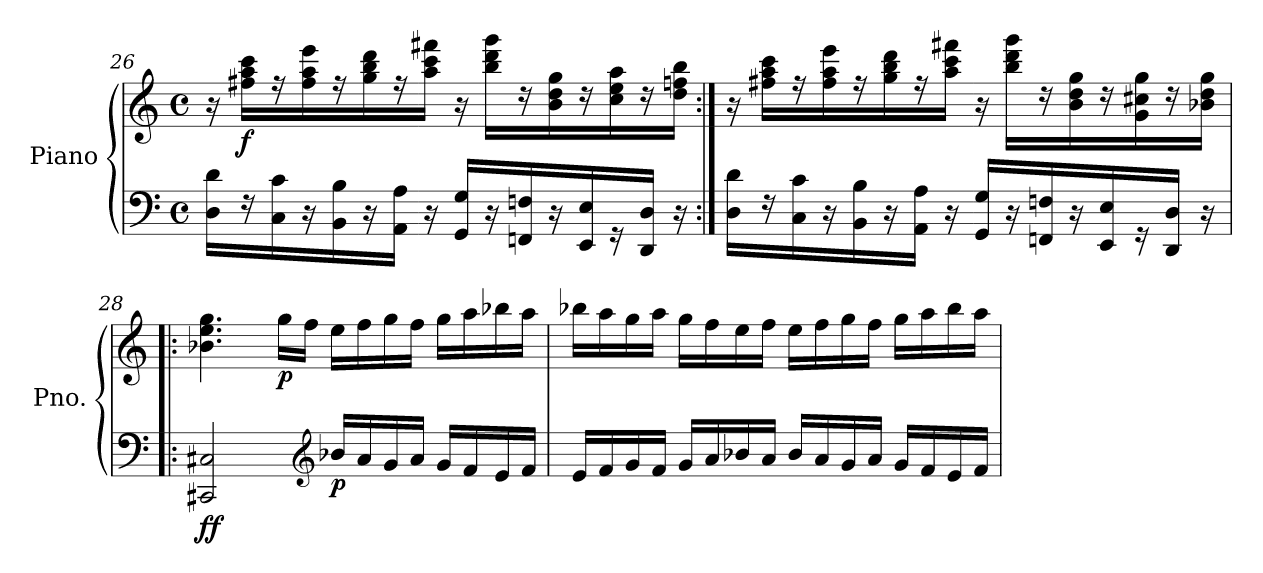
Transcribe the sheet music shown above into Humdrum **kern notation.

**kern	**kern	**dynam
*part1	*part1	*part1
*staff2	*staff1	*staff1/2
*I"Piano	*	*
*I'Pno.	*	*
*clefF4	*clefG2	*
*k[]	*k[]	*
*M4/4	*M4/4	*
*met(c)	*met(c)	*
=26	=26	=26
16D\ 16d\LL	16r	.
!	!	!LO:DY:b
16rF	16ff#X\ 16aa\ 16ccc\LL	f
16C\ 16c\	16rff	.
16r	16ff#\ 16aa\ 16eee\	.
16BB\ 16B\	16rff	.
16r	16gg\ 16bb\ 16ddd\	.
16AA\ 16A\JJ	16rff	.
16r	16aa\ 16ccc\ 16fff#X\JJ	.
16GG/ 16G/LL	16r	.
16r	16bb\ 16ddd\ 16ggg\LL	.
16FFn/ 16Fn/	16rdd	.
16r	16b\ 16dd\ 16gg\	.
16EE/ 16E/	16rdd	.
16r	16cc\ 16ee\ 16aa\	.
16DD/ 16D/JJ	16rdd	.
16r	16dd\ 16ffn\ 16bb\JJ	.
=27:|!	=27:|!	=27:|!
16D\ 16d\LL	16r	.
16rF	16ff#X\ 16aa\ 16ccc\LL	.
16C\ 16c\	16rff	.
16r	16ff#\ 16aa\ 16eee\	.
16BB\ 16B\	16rff	.
16r	16gg\ 16bb\ 16ddd\	.
16AA\ 16A\JJ	16rff	.
16r	16aa\ 16ccc\ 16fff#X\JJ	.
16GG/ 16G/LL	16r	.
16r	16bb\ 16ddd\ 16ggg\LL	.
16FFn/ 16Fn/	16rdd	.
16r	16b\ 16dd\ 16gg\	.
16EE/ 16E/	16rdd	.
16r	16g\ 16cc#X\ 16gg\	.
16DD/ 16D/JJ	16rdd	.
16r	16b-X\ 16dd\ 16gg\JJ	.
!!LO:PB:g=z
=28!|:	=28!|:	=28!|:
!	!	!LO:DY:b=2
!	!	!LO:DY:n=1:b
2CC#X/ 2C#X/	4.b-X\ 4.ee\ 4.gg\	f f
!	!	!LO:DY:n=2:b
.	16gg\LL	p
.	16ff\JJ	.
*clefG2	*	*
!	!	!LO:DY:n=3:b=2
16b-X/LL	16ee\LL	p
16a/	16ff\	.
16g/	16gg\	.
16a/JJ	16ff\JJ	.
16g/LL	16gg\LL	.
16f/	16aa\	.
16e/	16bb-X\	.
16f/JJ	16aa\JJ	.
=29	=29	=29
16e/LL	16bb-X\LL	.
16f/	16aa\	.
16g/	16gg\	.
16f/JJ	16aa\JJ	.
16g/LL	16gg\LL	.
16a/	16ff\	.
16b-X/	16ee\	.
16a/JJ	16ff\JJ	.
16b-/LL	16ee\LL	.
16a/	16ff\	.
16g/	16gg\	.
16a/JJ	16ff\JJ	.
16g/LL	16gg\LL	.
16f/	16aa\	.
16e/	16bb-\	.
16f/JJ	16aa\JJ	.
=	=	=
*-	*-	*-
